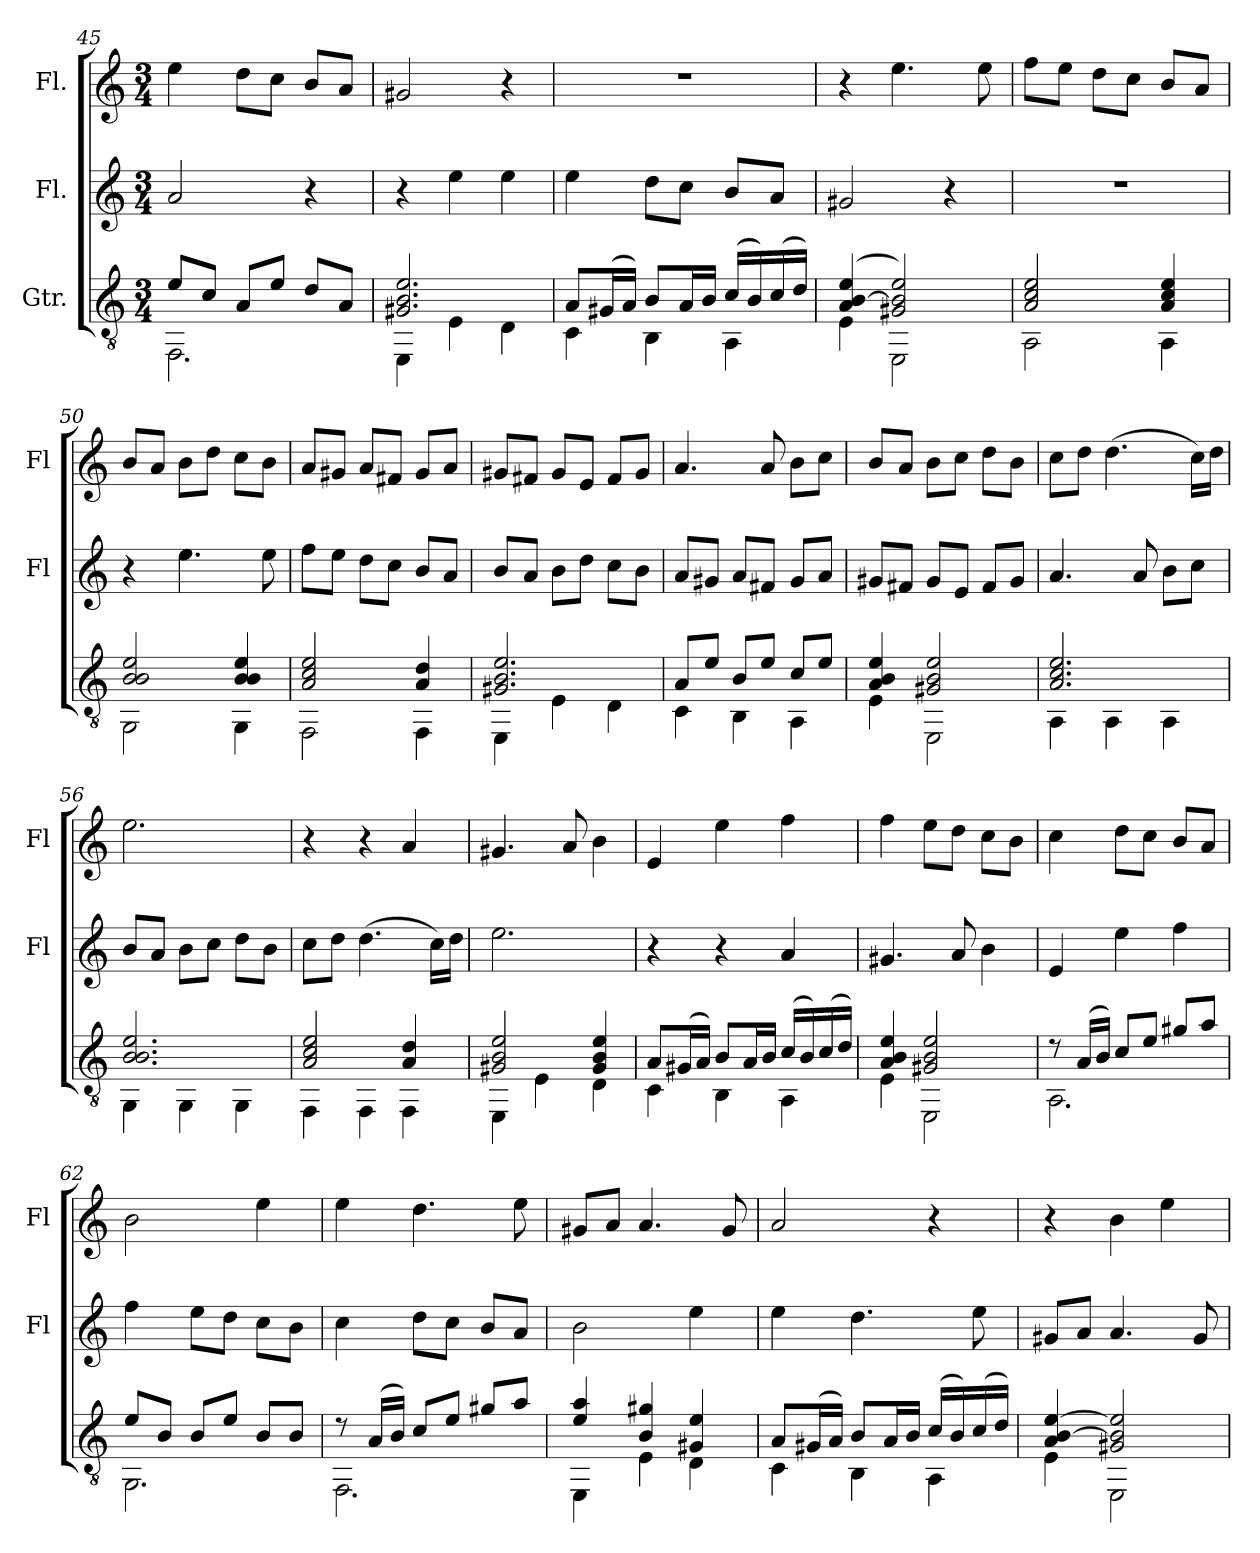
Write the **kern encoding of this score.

**kern	**kern	**kern
*part3	*part2	*part1
*staff3	*staff2	*staff1
*I"Gtr.	*I"Fl.	*I"Fl.
*	*I'Fl	*I'Fl
*clefGv2	*clefG2	*clefG2
*k[]	*k[]	*k[]
*M3/4	*M3/4	*M3/4
=45	=45	=45
*^	*	*
8e/L	2.FF\	2a/	4ee\
8c/J	.	.	.
8A/L	.	.	8dd\L
8e/J	.	.	8cc\J
8d/L	.	4r	8b/L
8A/J	.	.	8a/J
!!LO:LB:g=z
=46	=46	=46	=46
2.G#X/ 2.B/ 2.e/	4EE\	4r	2g#X/
.	4E\	4ee\	.
.	4D\	4ee\	4r
=47	=47	=47	=47
8A/L	4C\	4ee\	2.r
(16G#X/L	.	.	.
16A/JJ)	.	.	.
8B/L	4BB\	8dd\L	.
16A/L	.	8cc\J	.
16B/JJ	.	.	.
(16c/LL	4AA\	8b/L	.
16B/)	.	.	.
(16c/	.	8a/J	.
16d/JJ)	.	.	.
=48	=48	=48	=48
(4A/ [4B/ 4e/	4E\	2g#X/	4r
2G#X/ 2B/] 2e/)	2EE\	.	4.ee\
.	.	4r	.
.	.	.	8ee\
=49	=49	=49	=49
2A/ 2c/ 2e/	2AA\	2.r	8ff\L
.	.	.	8ee\J
.	.	.	8dd\L
.	.	.	8cc\J
4A/ 4c/ 4e/	4AA\	.	8b/L
.	.	.	8a/J
=50	=50	=50	=50
2B/ 2B/ 2e/	2GG\	4r	8b/L
.	.	.	8a/J
.	.	4.ee\	8b\L
.	.	.	8dd\J
4B/ 4B/ 4e/	4GG\	.	8cc\L
.	.	8ee\	8b\J
!!LO:LB:g=z
=51	=51	=51	=51
2A/ 2c/ 2e/	2FF\	8ff\L	8a/L
.	.	8ee\J	8g#X/J
.	.	8dd\L	8a/L
.	.	8cc\J	8f#X/J
4A/ 4d/	4FF\	8b/L	8g#/L
.	.	8a/J	8a/J
=52	=52	=52	=52
2.G#X/ 2.B/ 2.e/	4EE\	8b/L	8g#X/L
.	.	8a/J	8f#X/J
.	4E\	8b\L	8g#/L
.	.	8dd\J	8e/J
.	4D\	8cc\L	8f#/L
.	.	8b\J	8g#/J
=53	=53	=53	=53
8A/L	4C\	8a/L	4.a/
8e/J	.	8g#X/J	.
8B/L	4BB\	8a/L	.
8e/J	.	8f#X/J	8a/
8c/L	4AA\	8g#/L	8b\L
8e/J	.	8a/J	8cc\J
=54	=54	=54	=54
4A/ 4B/ 4e/	4E\	8g#X/L	8b/L
.	.	8f#X/J	8a/J
2G#X/ 2B/ 2e/	2EE\	8g#/L	8b\L
.	.	8e/J	8cc\J
.	.	8f#/L	8dd\L
.	.	8g#/J	8b\J
=55	=55	=55	=55
2.A/ 2.c/ 2.e/	4AA\	4.a/	8cc\L
.	.	.	8dd\J
.	4AA\	.	(4.dd\
.	.	8a/	.
.	4AA\	8b\L	.
.	.	8cc\J	16cc\LL)
.	.	.	16dd\JJ
!!LO:PB:g=z
=56	=56	=56	=56
2.B/ 2.B/ 2.e/	4GG\	8b/L	2.ee\
.	.	8a/J	.
.	4GG\	8b\L	.
.	.	8cc\J	.
.	4GG\	8dd\L	.
.	.	8b\J	.
=57	=57	=57	=57
2A/ 2c/ 2e/	4FF\	8cc\L	4r
.	.	8dd\J	.
.	4FF\	(4.dd\	4r
4A/ 4d/	4FF\	.	4a/
.	.	16cc\LL)	.
.	.	16dd\JJ	.
=58	=58	=58	=58
2G#X/ 2B/ 2e/	4EE\	2.ee\	4.g#X/
.	4E\	.	.
.	.	.	8a/
4G#/ 4B/ 4e/	4D\	.	4b\
=59	=59	=59	=59
8A/L	4C\	4r	4e/
(16G#X/L	.	.	.
16A/JJ)	.	.	.
8B/L	4BB\	4r	4ee\
16A/L	.	.	.
16B/JJ	.	.	.
(16c/LL	4AA\	4a/	4ff\
16B/)	.	.	.
(16c/	.	.	.
16d/JJ)	.	.	.
=60	=60	=60	=60
4A/ 4B/ 4e/	4E\	4.g#X/	4ff\
2G#X/ 2B/ 2e/	2EE\	.	8ee\L
.	.	8a/	8dd\J
.	.	4b\	8cc\L
.	.	.	8b\J
!!LO:LB:g=z
=61	=61	=61	=61
8r	2.AA\	4e/	4cc\
(16A/LL	.	.	.
16B/JJ)	.	.	.
8c/L	.	4ee\	8dd\L
8e/J	.	.	8cc\J
8g#X/L	.	4ff\	8b/L
8a/J	.	.	8a/J
=62	=62	=62	=62
8e/L	2.GG\	4ff\	2b\
8B/J	.	.	.
8B/L	.	8ee\L	.
8e/J	.	8dd\J	.
8B/L	.	8cc\L	4ee\
8B/J	.	8b\J	.
=63	=63	=63	=63
8r	2.FF\	4cc\	4ee\
(16A/LL	.	.	.
16B/JJ)	.	.	.
8c/L	.	8dd\L	4.dd\
8e/J	.	8cc\J	.
8g#X/L	.	8b/L	.
8a/J	.	8a/J	8ee\
=64	=64	=64	=64
4e/ 4a/	4EE\	2b\	8g#X/L
.	.	.	8a/J
4B/ 4g#X/	4E\	.	4.a/
4G#X/ 4e/	4D\	4ee\	.
.	.	.	8g#/
=65	=65	=65	=65
8A/L	4C\	4ee\	2a/
(16G#X/L	.	.	.
16A/JJ)	.	.	.
8B/L	4BB\	4.dd\	.
16A/L	.	.	.
16B/JJ	.	.	.
(16c/LL	4AA\	.	4r
16B/)	.	.	.
(16c/	.	8ee\	.
16d/JJ)	.	.	.
!!LO:LB:g=z
=66	=66	=66	=66
4A/ [4B/ [4e/	4E\	8g#X/L	4r
.	.	8a/J	.
2G#X/ 2B/] 2e/]	2EE\	4.a/	4b\
.	.	.	4ee\
.	.	8g#/	.
*v	*v	*	*
=	=	=
*-	*-	*-
